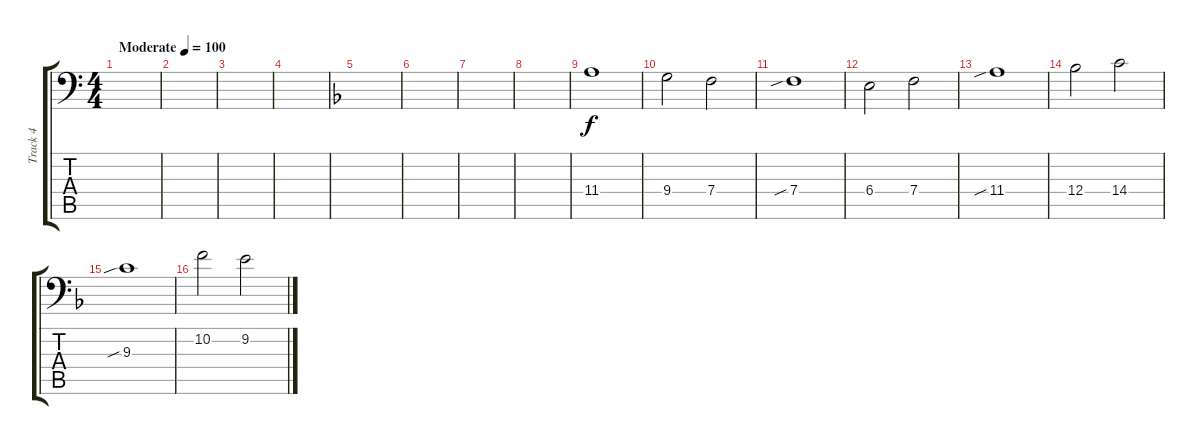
\track ("Track 4" "Track 4") {instrument brightacousticpiano}
\staff {score tabs}
\tuning (C4 G3 Eb3 Bb2 F2 Bb1) {hide}
\ts (4 4)
\tempo (100 "Moderate")
\clef f4
\ks c
|
|
|
|
\ks dminor
|
|
|
|
11.4.1 |
9.4.2 7.4.2 |
7.4{sib}.1 |
6.4.2 7.4.2 |
11.4{sib}.1 |
12.4.2 14.4.2 |
9.3{sib}.1 |
10.2.2 9.2.2
